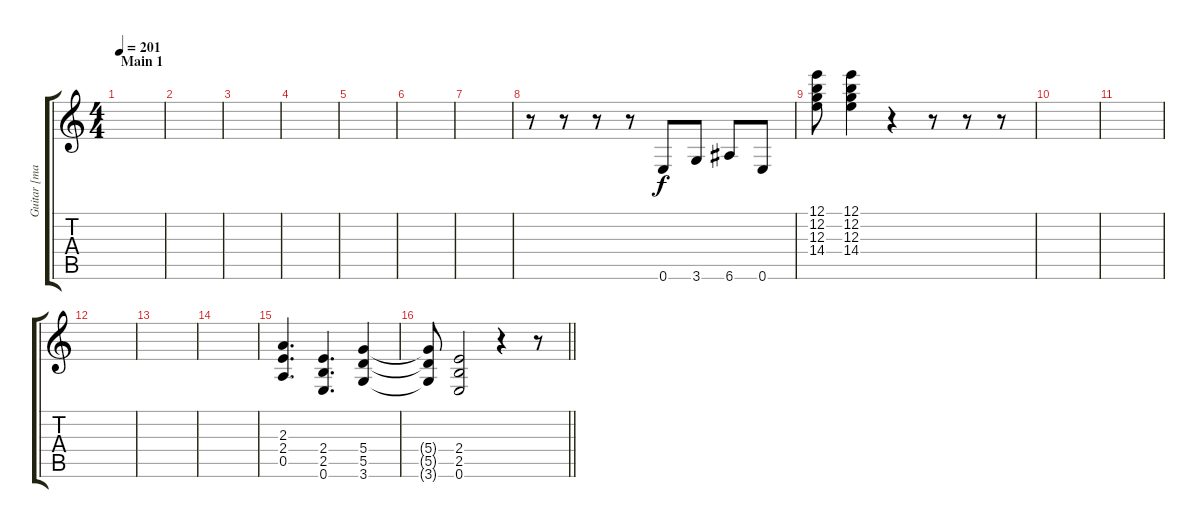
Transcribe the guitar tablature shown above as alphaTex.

\track ("Guitar [maneki]" "Guitar [ma") {instrument distortionguitar}
\staff {score tabs}
\tuning (E4 B3 G3 D3 A2 E2) {hide}
\ts (4 4)
\section ("" "Main 1")
\tempo 201
\clef g2
\ks c
|
|
|
|
|
|
|
r.8 r.8 r.8 r.8 0.6.8 3.6.8 6.6.8 0.6.8 |
(12.1 12.2 12.3 14.4).8 (12.1 12.2 12.3 14.4).4 r.4 r.8 r.8 r.8 |
|
|
|
|
|
(2.3 2.4 0.5).4{d} (2.4 2.5 0.6).4{d} (5.4 5.5 3.6).4 |
\barLineRight lightlight
(5.4{t} 5.5{t} 3.6{t}).8 (2.4 2.5 0.6).2 r.4 r.8
